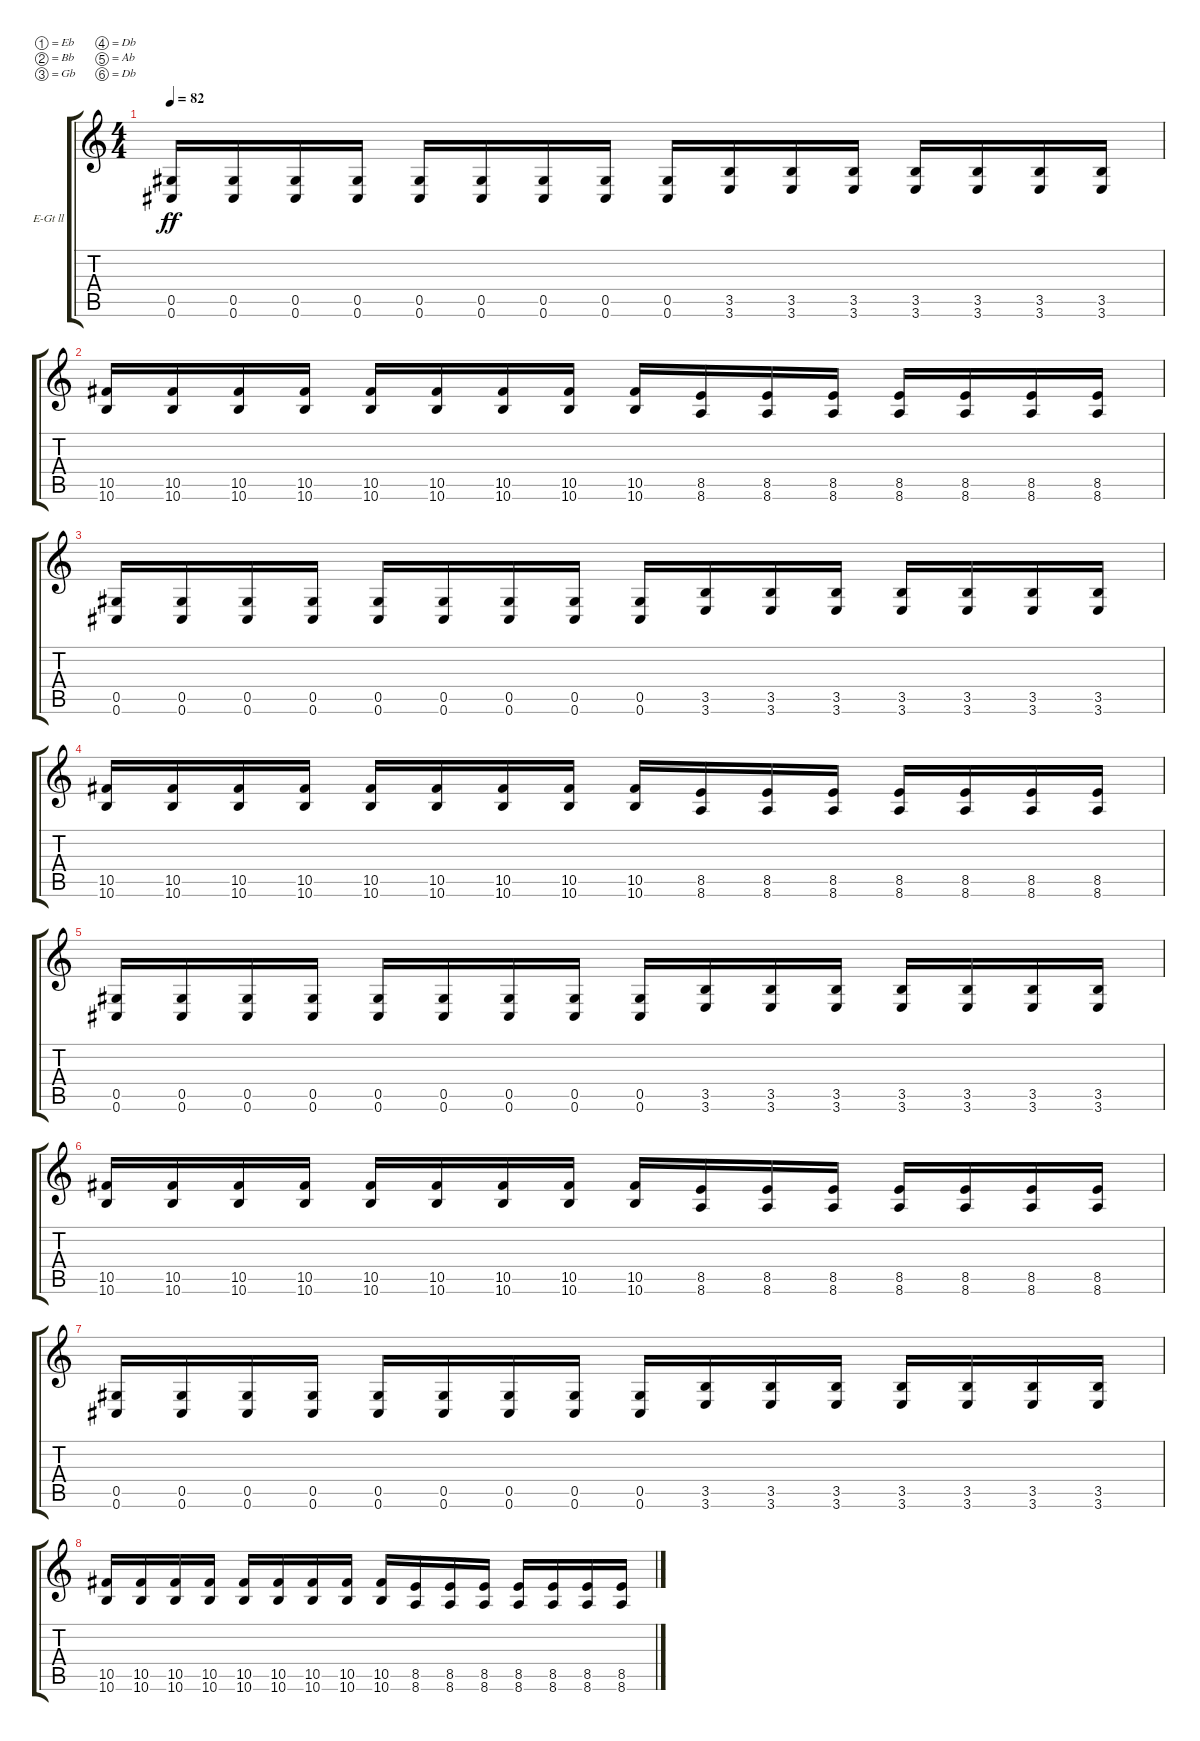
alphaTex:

\defaultSystemsLayout 4
\bracketExtendMode groupsimilarinstruments
\firstSystemTrackNameOrientation horizontal
\otherSystemsTrackNameOrientation horizontal
\track ("Guitar ll" "E-Gt ll") {instrument overdrivenguitar}
\staff {score tabs}
\tuning (Eb4 Bb3 Gb3 Db3 Ab2 Db2)
\ts (4 4)
\tempo 82
\clef g2
\ks c
(0.6 0.5).16{dy ff instrument overdrivenguitar} (0.6 0.5).16 (0.6 0.5).16 (0.6 0.5).16 (0.6 0.5).16 (0.6 0.5).16 (0.6 0.5).16 (0.6 0.5).16 (0.6 0.5).16 (3.6 3.5).16 (3.6 3.5).16 (3.6 3.5).16 (3.6 3.5).16 (3.6 3.5).16 (3.6 3.5).16 (3.6 3.5).16 |
(10.6 10.5).16 (10.6 10.5).16 (10.6 10.5).16 (10.6 10.5).16 (10.6 10.5).16 (10.6 10.5).16 (10.6 10.5).16 (10.6 10.5).16 (10.6 10.5).16 (8.6 8.5).16 (8.6 8.5).16 (8.6 8.5).16 (8.6 8.5).16 (8.6 8.5).16 (8.6 8.5).16 (8.6 8.5).16 |
(0.6 0.5).16 (0.6 0.5).16 (0.6 0.5).16 (0.6 0.5).16 (0.6 0.5).16 (0.6 0.5).16 (0.6 0.5).16 (0.6 0.5).16 (0.6 0.5).16 (3.6 3.5).16 (3.6 3.5).16 (3.6 3.5).16 (3.6 3.5).16 (3.6 3.5).16 (3.6 3.5).16 (3.6 3.5).16 |
(10.6 10.5).16 (10.6 10.5).16 (10.6 10.5).16 (10.6 10.5).16 (10.6 10.5).16 (10.6 10.5).16 (10.6 10.5).16 (10.6 10.5).16 (10.6 10.5).16 (8.6 8.5).16 (8.6 8.5).16 (8.6 8.5).16 (8.6 8.5).16 (8.6 8.5).16 (8.6 8.5).16 (8.6 8.5).16 |
(0.6 0.5).16 (0.6 0.5).16 (0.6 0.5).16 (0.6 0.5).16 (0.6 0.5).16 (0.6 0.5).16 (0.6 0.5).16 (0.6 0.5).16 (0.6 0.5).16 (3.6 3.5).16 (3.6 3.5).16 (3.6 3.5).16 (3.6 3.5).16 (3.6 3.5).16 (3.6 3.5).16 (3.6 3.5).16 |
(10.6 10.5).16 (10.6 10.5).16 (10.6 10.5).16 (10.6 10.5).16 (10.6 10.5).16 (10.6 10.5).16 (10.6 10.5).16 (10.6 10.5).16 (10.6 10.5).16 (8.6 8.5).16 (8.6 8.5).16 (8.6 8.5).16 (8.6 8.5).16 (8.6 8.5).16 (8.6 8.5).16 (8.6 8.5).16 |
(0.6 0.5).16 (0.6 0.5).16 (0.6 0.5).16 (0.6 0.5).16 (0.6 0.5).16 (0.6 0.5).16 (0.6 0.5).16 (0.6 0.5).16 (0.6 0.5).16 (3.6 3.5).16 (3.6 3.5).16 (3.6 3.5).16 (3.6 3.5).16 (3.6 3.5).16 (3.6 3.5).16 (3.6 3.5).16 |
(10.6 10.5).16 (10.6 10.5).16 (10.6 10.5).16 (10.6 10.5).16 (10.6 10.5).16 (10.6 10.5).16 (10.6 10.5).16 (10.6 10.5).16 (10.6 10.5).16 (8.6 8.5).16 (8.6 8.5).16 (8.6 8.5).16 (8.6 8.5).16 (8.6 8.5).16 (8.6 8.5).16 (8.6 8.5).16
